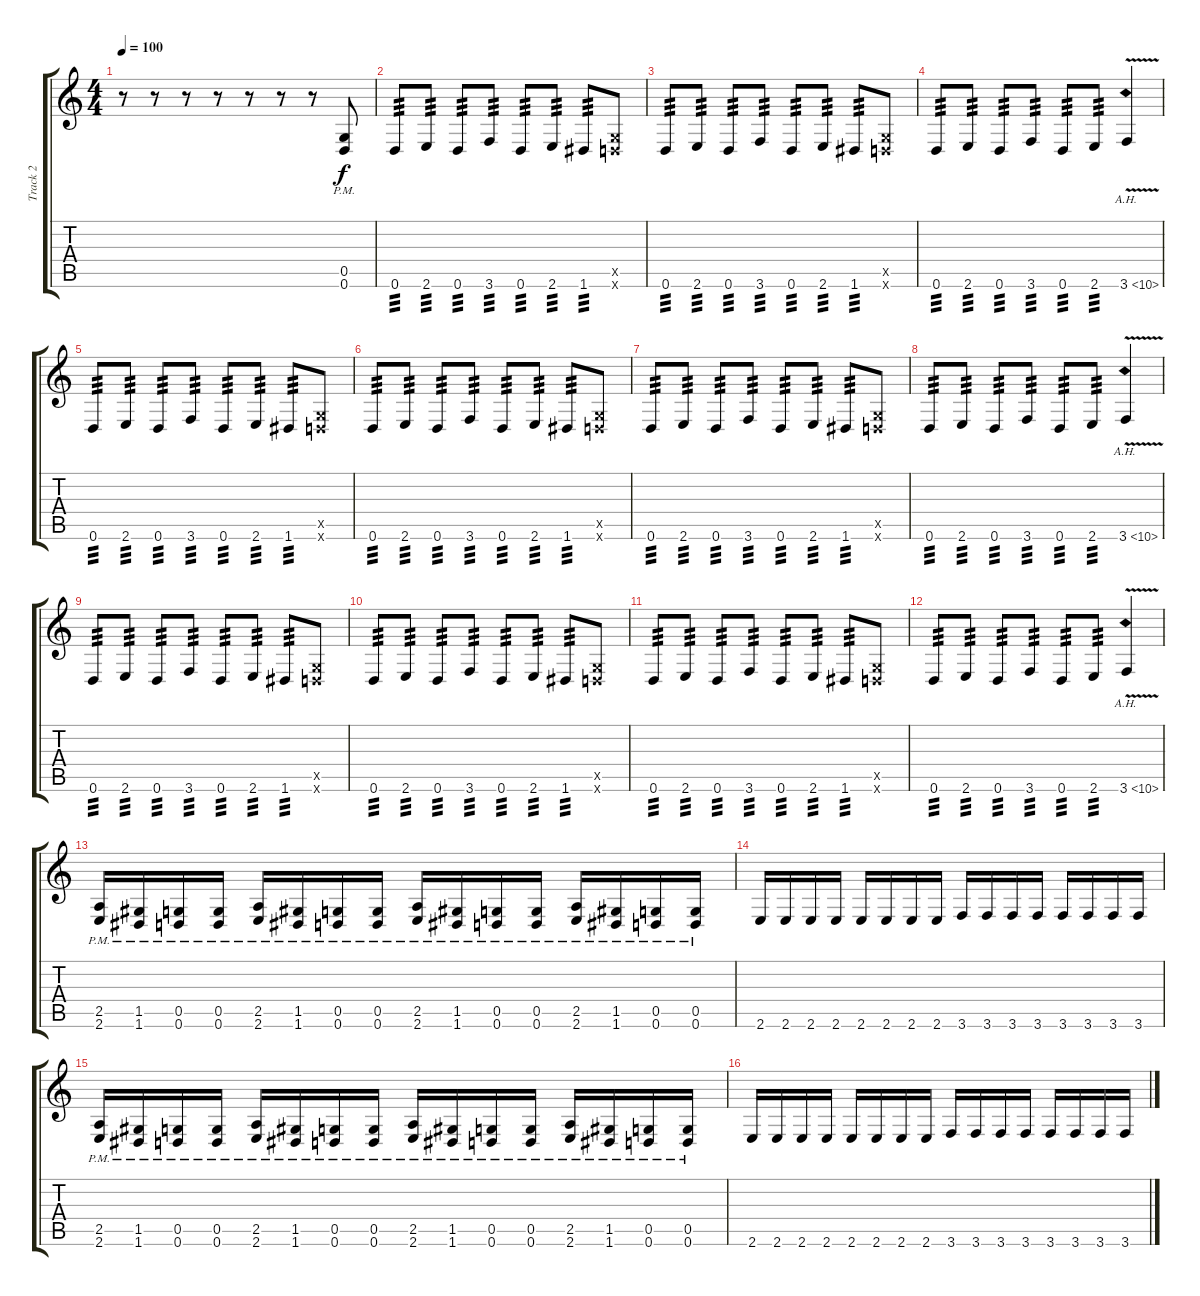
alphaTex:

\track ("Track 2" "Track 2") {instrument distortionguitar}
\staff {score tabs}
\tuning (D4 A3 F3 C3 G2 D2) {hide}
\ts (4 4)
\tempo 100
\clef g2
\ks c
r.8{dy f} r.8 r.8 r.8 r.8 r.8 r.8 (0.5{pm} 0.6{pm}).8 |
0.6.8{tp 3} 2.6.8{tp 3} 0.6.8{tp 3} 3.6.8{tp 3} 0.6.8{tp 3} 2.6.8{tp 3} 1.6.8{tp 3} (0.5{x} 0.6{x}).8 |
0.6.8{tp 3} 2.6.8{tp 3} 0.6.8{tp 3} 3.6.8{tp 3} 0.6.8{tp 3} 2.6.8{tp 3} 1.6.8{tp 3} (0.5{x} 0.6{x}).8 |
0.6.8{tp 3} 2.6.8{tp 3} 0.6.8{tp 3} 3.6.8{tp 3} 0.6.8{tp 3} 2.6.8{tp 3} 3.6{ah 7 v}.4 |
0.6.8{tp 3} 2.6.8{tp 3} 0.6.8{tp 3} 3.6.8{tp 3} 0.6.8{tp 3} 2.6.8{tp 3} 1.6.8{tp 3} (0.5{x} 0.6{x}).8 |
0.6.8{tp 3} 2.6.8{tp 3} 0.6.8{tp 3} 3.6.8{tp 3} 0.6.8{tp 3} 2.6.8{tp 3} 1.6.8{tp 3} (0.5{x} 0.6{x}).8 |
0.6.8{tp 3} 2.6.8{tp 3} 0.6.8{tp 3} 3.6.8{tp 3} 0.6.8{tp 3} 2.6.8{tp 3} 1.6.8{tp 3} (0.5{x} 0.6{x}).8 |
0.6.8{tp 3} 2.6.8{tp 3} 0.6.8{tp 3} 3.6.8{tp 3} 0.6.8{tp 3} 2.6.8{tp 3} 3.6{ah 7 v}.4 |
0.6.8{tp 3} 2.6.8{tp 3} 0.6.8{tp 3} 3.6.8{tp 3} 0.6.8{tp 3} 2.6.8{tp 3} 1.6.8{tp 3} (0.5{x} 0.6{x}).8 |
0.6.8{tp 3} 2.6.8{tp 3} 0.6.8{tp 3} 3.6.8{tp 3} 0.6.8{tp 3} 2.6.8{tp 3} 1.6.8{tp 3} (0.5{x} 0.6{x}).8 |
0.6.8{tp 3} 2.6.8{tp 3} 0.6.8{tp 3} 3.6.8{tp 3} 0.6.8{tp 3} 2.6.8{tp 3} 1.6.8{tp 3} (0.5{x} 0.6{x}).8 |
0.6.8{tp 3} 2.6.8{tp 3} 0.6.8{tp 3} 3.6.8{tp 3} 0.6.8{tp 3} 2.6.8{tp 3} 3.6{ah 7 v}.4 |
(2.5{pm} 2.6{pm}).16 (1.5{pm} 1.6{pm}).16 (0.5{pm} 0.6{pm}).16 (0.5{pm} 0.6{pm}).16 (2.5{pm} 2.6{pm}).16 (1.5{pm} 1.6{pm}).16 (0.5{pm} 0.6{pm}).16 (0.5{pm} 0.6{pm}).16 (2.5{pm} 2.6{pm}).16 (1.5{pm} 1.6{pm}).16 (0.5{pm} 0.6{pm}).16 (0.5{pm} 0.6{pm}).16 (2.5{pm} 2.6{pm}).16 (1.5{pm} 1.6{pm}).16 (0.5{pm} 0.6{pm}).16 (0.5{pm} 0.6{pm}).16 |
2.6.16 2.6.16 2.6.16 2.6.16 2.6.16 2.6.16 2.6.16 2.6.16 3.6.16 3.6.16 3.6.16 3.6.16 3.6.16 3.6.16 3.6.16 3.6.16 |
(2.5{pm} 2.6{pm}).16 (1.5{pm} 1.6{pm}).16 (0.5{pm} 0.6{pm}).16 (0.5{pm} 0.6{pm}).16 (2.5{pm} 2.6{pm}).16 (1.5{pm} 1.6{pm}).16 (0.5{pm} 0.6{pm}).16 (0.5{pm} 0.6{pm}).16 (2.5{pm} 2.6{pm}).16 (1.5{pm} 1.6{pm}).16 (0.5{pm} 0.6{pm}).16 (0.5{pm} 0.6{pm}).16 (2.5{pm} 2.6{pm}).16 (1.5{pm} 1.6{pm}).16 (0.5{pm} 0.6{pm}).16 (0.5{pm} 0.6{pm}).16 |
2.6.16 2.6.16 2.6.16 2.6.16 2.6.16 2.6.16 2.6.16 2.6.16 3.6.16 3.6.16 3.6.16 3.6.16 3.6.16 3.6.16 3.6.16 3.6.16
